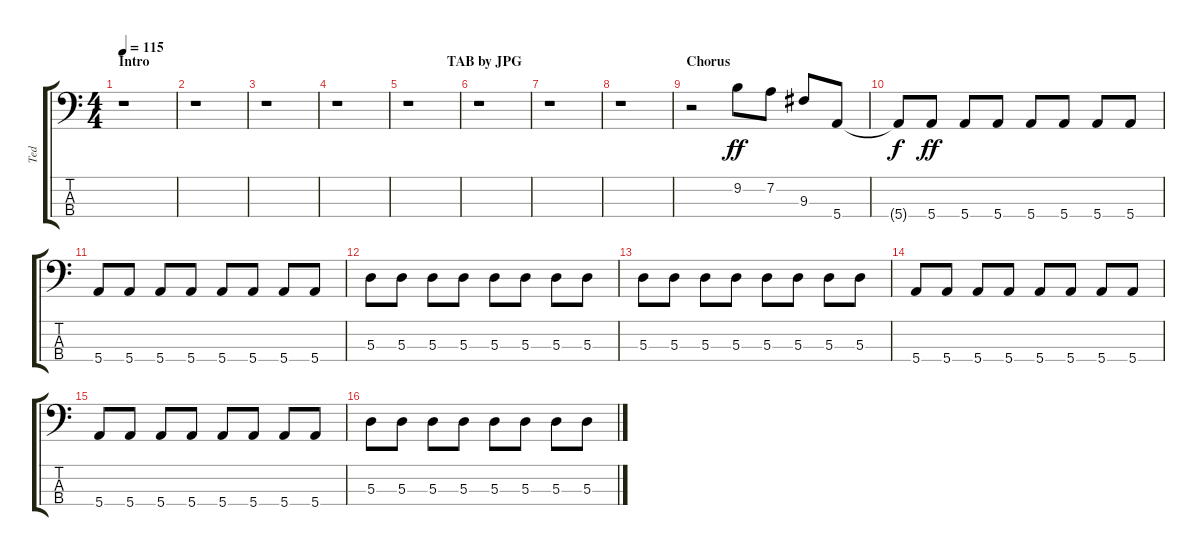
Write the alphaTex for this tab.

\track ("Ted" "Ted") {instrument electricbassfinger}
\staff {score tabs}
\tuning (G2 D2 A1 E1) {hide}
\ts (4 4)
\section ("" "Intro                                                                                     TAB by JPG")
\tempo 115
\clef f4
\ks c
r.1{dy ff instrument electricbassfinger} |
r.1 |
r.1 |
r.1 |
r.1 |
r.1 |
r.1 |
r.1 |
\section ("" "Chorus")
r.2 9.2.8 7.2.8 9.3.8 5.4.8 |
5.4{t}.8{dy f} 5.4.8{dy ff} 5.4.8 5.4.8 5.4.8 5.4.8 5.4.8 5.4.8 |
5.4.8 5.4.8 5.4.8 5.4.8 5.4.8 5.4.8 5.4.8 5.4.8 |
5.3.8 5.3.8 5.3.8 5.3.8 5.3.8 5.3.8 5.3.8 5.3.8 |
5.3.8 5.3.8 5.3.8 5.3.8 5.3.8 5.3.8 5.3.8 5.3.8 |
5.4.8 5.4.8 5.4.8 5.4.8 5.4.8 5.4.8 5.4.8 5.4.8 |
5.4.8 5.4.8 5.4.8 5.4.8 5.4.8 5.4.8 5.4.8 5.4.8 |
5.3.8 5.3.8 5.3.8 5.3.8 5.3.8 5.3.8 5.3.8 5.3.8
